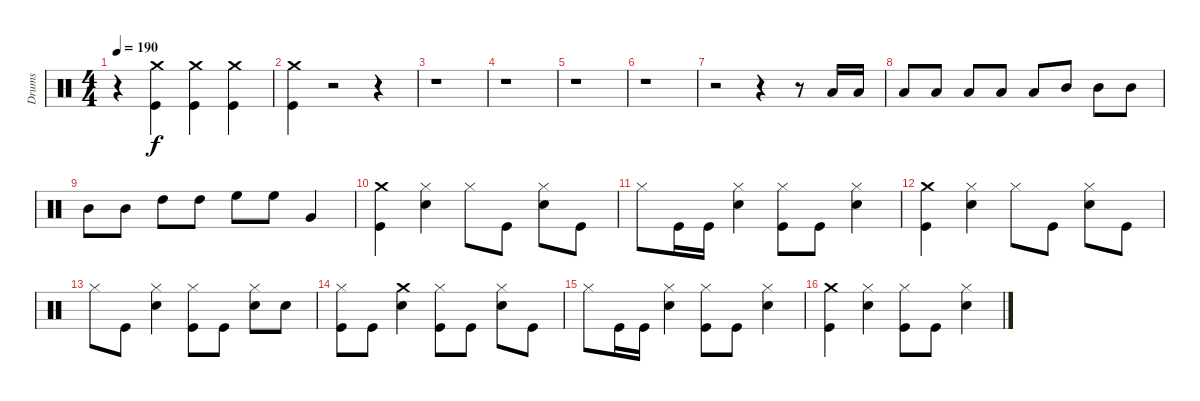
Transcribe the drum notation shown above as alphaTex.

\track ("Drums" "Drums") {instrument percussion}
\staff {score}
\articulation defaults
\ts (4 4)
\tempo 190
\clef neutral
\ks c
r.4{dy f} ("Kick (hit)" "Crash medium (hit)").4 ("Kick (hit)" "Crash medium (hit)").4 ("Kick (hit)" "Crash medium (hit)").4 |
("Kick (hit)" "Crash medium (hit)").4 r.2 r.4 |
r.1 |
r.1 |
r.1 |
r.1 |
r.2 r.4 r.8 "Low Tom (hit)".16 "Low Tom (hit)".16 |
"Low Tom (hit)".8 "Low Tom (hit)".8 "Low Tom (hit)".8 "Low Tom (hit)".8 "Low Tom (hit)".8 "Mid Tom (hit)".8 "Mid Tom (hit)".8 "Mid Tom (hit)".8 |
"Mid Tom (hit)".8 "Mid Tom (hit)".8 "High Tom (hit)".8 "High Tom (hit)".8 "High Floor Tom (hit)".8 "High Floor Tom (hit)".8 "Very Low Tom (hit)".4 |
("Kick (hit)" "Crash medium (hit)").4 ("Hi-Hat (closed)" "Snare (hit) 2").4 "Hi-Hat (closed)".8 "Kick (hit)".8 ("Snare (hit) 2" "Hi-Hat (closed)").8 "Kick (hit)".8 |
"Hi-Hat (closed)".8 "Kick (hit)".16 "Kick (hit)".16 ("Snare (hit) 2" "Hi-Hat (closed)").4 ("Kick (hit)" "Hi-Hat (closed)").8 "Kick (hit)".8 ("Snare (hit) 2" "Hi-Hat (closed)").4 |
("Kick (hit)" "Crash medium (hit)").4 ("Snare (hit) 2" "Hi-Hat (closed)").4 "Hi-Hat (closed)".8 "Kick (hit)".8 ("Snare (hit) 2" "Hi-Hat (closed)").8 "Kick (hit)".8 |
"Hi-Hat (closed)".8 "Kick (hit)".8 ("Snare (hit) 2" "Hi-Hat (closed)").4 ("Kick (hit)" "Hi-Hat (closed)").8 "Kick (hit)".8 ("Snare (hit) 2" "Hi-Hat (closed)").8 "Snare (hit) 2".8 |
("Hi-Hat (closed)" "Kick (hit)").8 "Kick (hit)".8 ("Crash medium (hit)" "Snare (hit) 2").4 ("Hi-Hat (closed)" "Kick (hit)").8 "Kick (hit)".8 ("Snare (hit) 2" "Hi-Hat (closed)").8 "Kick (hit)".8 |
"Hi-Hat (closed)".8 "Kick (hit)".16 "Kick (hit)".16 ("Snare (hit) 2" "Hi-Hat (closed)").4 ("Kick (hit)" "Hi-Hat (closed)").8 "Kick (hit)".8 ("Snare (hit) 2" "Hi-Hat (closed)").4 |
("Kick (hit)" "Crash medium (hit)").4 ("Snare (hit) 2" "Hi-Hat (closed)").4 ("Hi-Hat (closed)" "Kick (hit)").8 "Kick (hit)".8 ("Snare (hit) 2" "Hi-Hat (closed)").4
